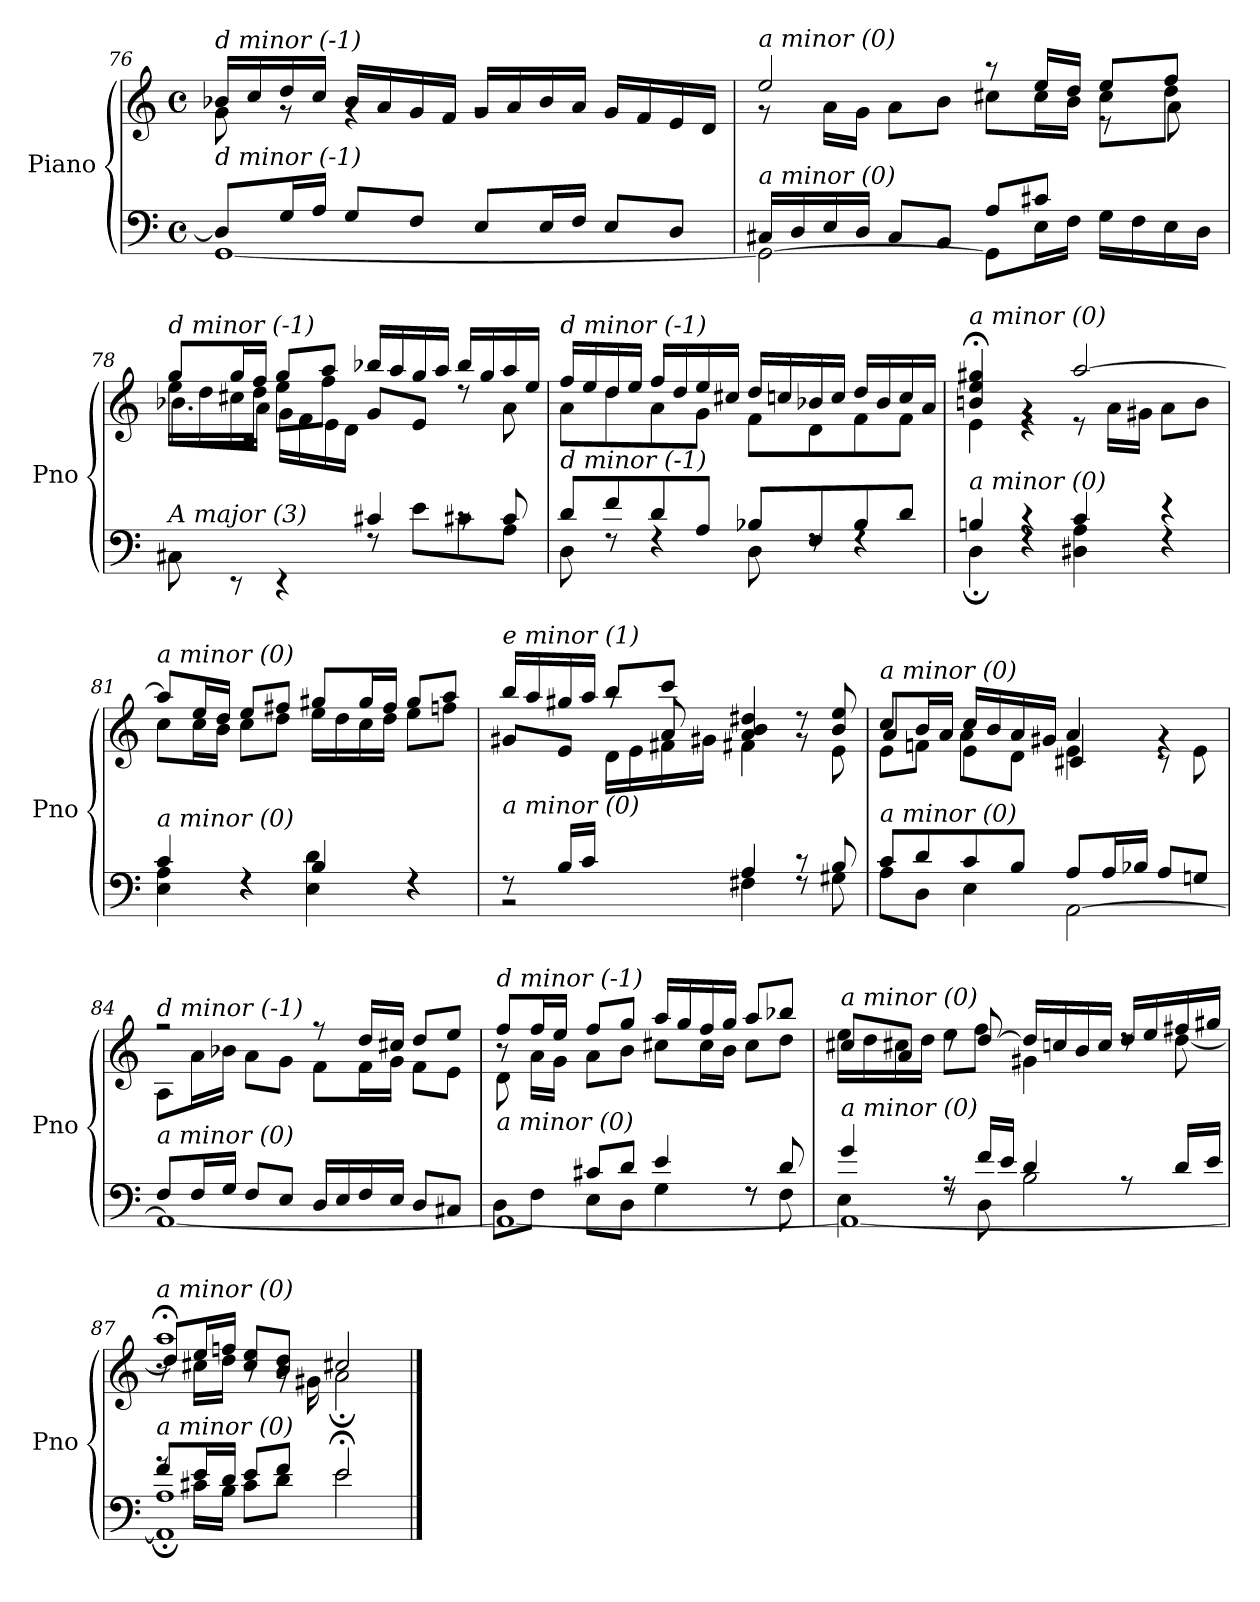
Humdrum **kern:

**kern	**kern
*part1	*part1
*staff2	*staff1
*I"Piano	*
*I'Pno	*
!!LO:LB:g=z
*clefF4	*clefG2
*k[]	*k[]
*M4/4	*M4/4
*met(c)	*met(c)
=76	=76
*^	*^
!	!	!LO:TX:i:t=d minor (-1)	!
!LO:TX:i:t=d minor (-1)	!	!	!
8D/L]	[1GG	16b-X/LL	8g\
.	.	16cc/	.
16G/L	.	16dd/	8rg
16A/JJ	.	16cc/JJ	.
8G/L	.	16b-/LL	4rg
.	.	16a/	.
8F/J	.	16g/	.
.	.	16f/JJ	.
8E/L	.	16g/LL	2rg
.	.	16a/	.
16E/L	.	16b-/	.
16F/JJ	.	16a/JJ	.
8E/L	.	16g/LL	.
.	.	16f/	.
8D/J	.	16e/	.
.	.	16d/JJ	.
!!LO:LB:g=z
=77	=77	=77	=77
*	*^	*^	*^
!	!	!	!LO:TX:i:t=a minor (0)	!	!	!
!LO:TX:i:t=a minor (0)	!	!	!	!	!	!
2.ryy	16C#X/LL	2GG\_	2ee/	8r	2.ryy	2.ryy
.	16D/	.	.	.	.	.
.	16E/	.	.	16a\LL	.	.
.	16D/JJ	.	.	16g\JJ	.	.
.	8C#/L	.	.	8a\L	.	.
.	8BB/J	.	.	8b\J	.	.
.	8A/L	8GG\L]	8r	8cc#X\L	.	.
.	8c#X/J	16E\L	16ee/LL	16cc#\L	.	.
.	.	16F\JJ	16dd/JJ	16b\JJ	.	.
4ryy	16G\LL	4ryy	8ee/L	8cc#\L	8re	4ryy
.	16F\	.	.	.	.	.
.	16E\	.	8ff/J	8dd\J	8a\	.
.	16D\JJ	.	.	.	.	.
=78	=78	=78	=78	=78	=78	=78
!	!	!	!LO:TX:i:t=d minor (-1)	!	!	!
!LO:TX:i:t=A major (3)	!	!	!	!	!	!
2ryy	8C#X\	2ryy	8gg/L	16ee\LL	8.b-X\L	2ryy
.	.	.	.	16dd\	.	.
.	8rEE	.	16gg/L	16cc#X\	.	.
.	.	.	16ff/JJ	16dd\JJ	16a\Jk	.
.	4rEE	.	8gg/L	8ee\L	16g\LL	.
.	.	.	.	.	16f\	.
.	.	.	8aa/J	8ff\J	16e\	.
.	.	.	.	.	16d\JJ	.
2ryy	4c#X/	8rF	16bb-X/LL	8g/L	2ryy	2ryy
.	.	.	16aa/	.	.	.
.	.	8e\L	16gg/	8e/J	.	.
.	.	.	16aa/JJ	.	.	.
.	8rc	8c#X\	16bb-/LL	8rdd	.	.
.	.	.	16gg/	.	.	.
.	8c#/	8A\J	16aa/	8a\	.	.
.	.	.	16ee/JJ	.	.	.
*	*v	*v	*	*	*	*
*	*	*	*v	*v	*v
!!LO:LB:g=z
=79	=79	=79	=79
!	!	!LO:TX:i:t=d minor (-1)	!
!LO:TX:i:t=d minor (-1)	!	!	!
8d/L	8D\	16ff/LL	8a\L
.	.	16ee/	.
8f/	8rF	16dd/	8dd\
.	.	16ee/JJ	.
8d/	4rF	16ff/LL	8a\
.	.	16dd/	.
8A/J	.	16ee/	8g\J
.	.	16cc#X/JJ	.
8B-X/L	8D\	16dd/LL	8f\L
.	.	16ccn/	.
8F/	8rF	16b-X/	8d\
.	.	16cc/JJ	.
8B-/	4rF	16dd/LL	8f\
.	.	16b-/	.
8d/J	.	16cc/	8f\J
.	.	16a/JJ	.
=80	=80	=80	=80
!	!	!LO:TX:i:t=a minor (0)	!
!LO:TX:i:t=a minor (0)	!	!	!
4Bn/	4D;\	4bn/;< 4ee/;< 4gg#X/;<	4e\
4r	4rF	4rg	4r
4c/	4D#X\ 4A\	[2aa/	8r
.	.	.	16a\LL
.	.	.	16g#X\JJ
4r	4rF	.	8a\L
.	.	.	8b\J
=81	=81	=81	=81
!	!	!LO:TX:i:t=a minor (0)	!
!LO:TX:i:t=a minor (0)	!	!	!
4c/	4E\ 4A\	8aa/L]	8cc\L
.	.	16ee/L	16cc\L
.	.	16dd/JJ	16b\JJ
4rF	4rF	8ee/L	8cc\L
.	.	8ff#X/J	8dd\J
4B/	4E\ 4d\	8gg#X/L	16ee\LL
.	.	.	16dd\
.	.	16gg#/L	16cc\
.	.	16ff#/JJ	16dd\JJ
4rF	4rF	8gg#/L	8ee\L
.	.	8aa/J	8ffn\J
!!LO:PB:g=z
=82	=82	=82	=82
*	*	*	*^
!	!	!LO:TX:i:t=e minor (1)	!	!
!LO:TX:i:t=a minor (0)	!	!	!	!
8rF	2r	16bb/LL	8g#X/L	4ryy
.	.	16aa/	.	.
16B/LL	.	16gg#X/	8e/J	.
16c/JJ	.	16aa/JJ	.	.
4ryy	.	8bb/L	8raa	16d\LL
.	.	.	.	16e\
.	.	8ccc/J	8a/	16f#X\
.	.	.	.	16g#X\JJ
4A/	4F#X\	4a/ 4b/ 4dd#X/	4f#X\	2ryy
8r	8rF	8rg	8rdd	.
8B/	8G#X\	8b/ 8ee/	8e\	.
=83	=83	=83	=83	=83
*	*^	*	*	*
!	!	!	!LO:TX:i:t=a minor (0)	!	!
!LO:TX:i:t=a minor (0)	!	!	!	!	!
2.ryy	8c/L	8A\L	8cc/L	8e\L	4a/
.	8d/	8D\J	16b/L	8fn\J	.
.	.	.	16a/JJ	.	.
.	8c/	4E\	16cc/LL	4e\	8a\L
.	.	.	16b/	.	.
.	8B/J	.	16a/	.	8d\J
.	.	.	16g#X/JJ	.	.
.	8A/L	[2AA\	4a/	4e\	4c#X/
.	16A/L	.	.	.	.
.	16B-Xi/JJ	.	.	.	.
4ryy	8A/L	.	4rg	8r	4ryy
.	8Gn/J	.	.	8e\	.
*	*v	*v	*	*	*
*	*	*	*v	*v
=84	=84	=84	=84
!	!	!LO:TX:i:t=d minor (-1)	!
!LO:TX:i:t=a minor (0)	!	!	!
8F/L	1AA_	2r	8A\L
16F/L	.	.	16a\L
16G/JJ	.	.	16b-X\JJ
8F/L	.	.	8a\L
8E/J	.	.	8g\J
16D/LL	.	8r	8f\L
16E/	.	.	.
16F/	.	16dd/LL	16f\L
16E/JJ	.	16cc#X/JJ	16g\JJ
8D/L	.	8dd/L	8f\L
8C#X/J	.	8ee/J	8e\J
!!LO:LB:g=z
=85	=85	=85	=85
*	*^	*	*^
!	!	!	!LO:TX:i:t=d minor (-1)	!	!
!LO:TX:i:t=a minor (0)	!	!	!	!	!
8ryy	1AA_	8D\L	8ff/L	8r	8d\L
16A/L	.	8F\J	16ff/L	16a\LL	2..ryy
16B/JJ	.	.	16ee/JJ	16g\JJ	.
8c#X/L	.	8E\L	8ff/L	8a\L	.
8d/J	.	8D\J	8gg/J	8b\J	.
4e/	.	4G\	16aa/LL	8cc#X\L	.
.	.	.	16gg/	.	.
.	.	.	16ff/	16cc#\L	.
.	.	.	16gg/JJ	16b\JJ	.
8rF	.	8rF	8aa/L	8cc#\L	.
8d/	.	8F\	8bb-X/J	8dd\J	.
*	*	*	*	*v	*v
=86	=86	=86	=86	=86
!	!	!	!LO:TX:i:t=a minor (0)	!
!LO:TX:i:t=a minor (0)	!	!	!	!
4g/	1AA_	4E\	8cc#X/L	16ee\LL
.	.	.	.	16dd\
.	.	.	8a/J	16cc#X\
.	.	.	.	16dd\JJ
8rA	.	8rF	8rdd	8ee\L
16f/LL	.	8D\	[8dd/	8ff\J
16e/JJ	.	.	.	.
4d/	.	2B\	16dd/LL]	4g#X\
.	.	.	16ccn/	.
.	.	.	16b/	.
.	.	.	16cc/JJ	.
8rA	.	.	16dd/LL	8rdd
.	.	.	16ee/	.
16d/LL	.	.	16ff#X/	[8dd\
16e/JJ	.	.	16gg#X/JJ	.
=87	=87	=87	=87	=87
*	*	*	*	*^
!	!	!	!LO:TX:i:t=a minor (0)	!	!
!LO:TX:i:t=a minor (0)	!	!	!	!	!
8f/L	1AA]; 1A;	8rg	1aa;<	8dd/L]	8r
16e/L	.	16c#X\LL	.	16ee/L	16cc#X\LL
16d/JJ	.	16B\JJ	.	16ffn/JJ	16dd\JJ
8e/L	.	8c#\L	.	8cc#/ 8ee/L	8r
8f/J	.	8d\J	.	8b/ 8dd/J	16r
.	.	.	.	.	16g#X\
2e/	.	2e;\	.	2cc#X;</	2a\
*v	*v	*v	*	*	*
*	*v	*v	*v
==	==
*-	*-
